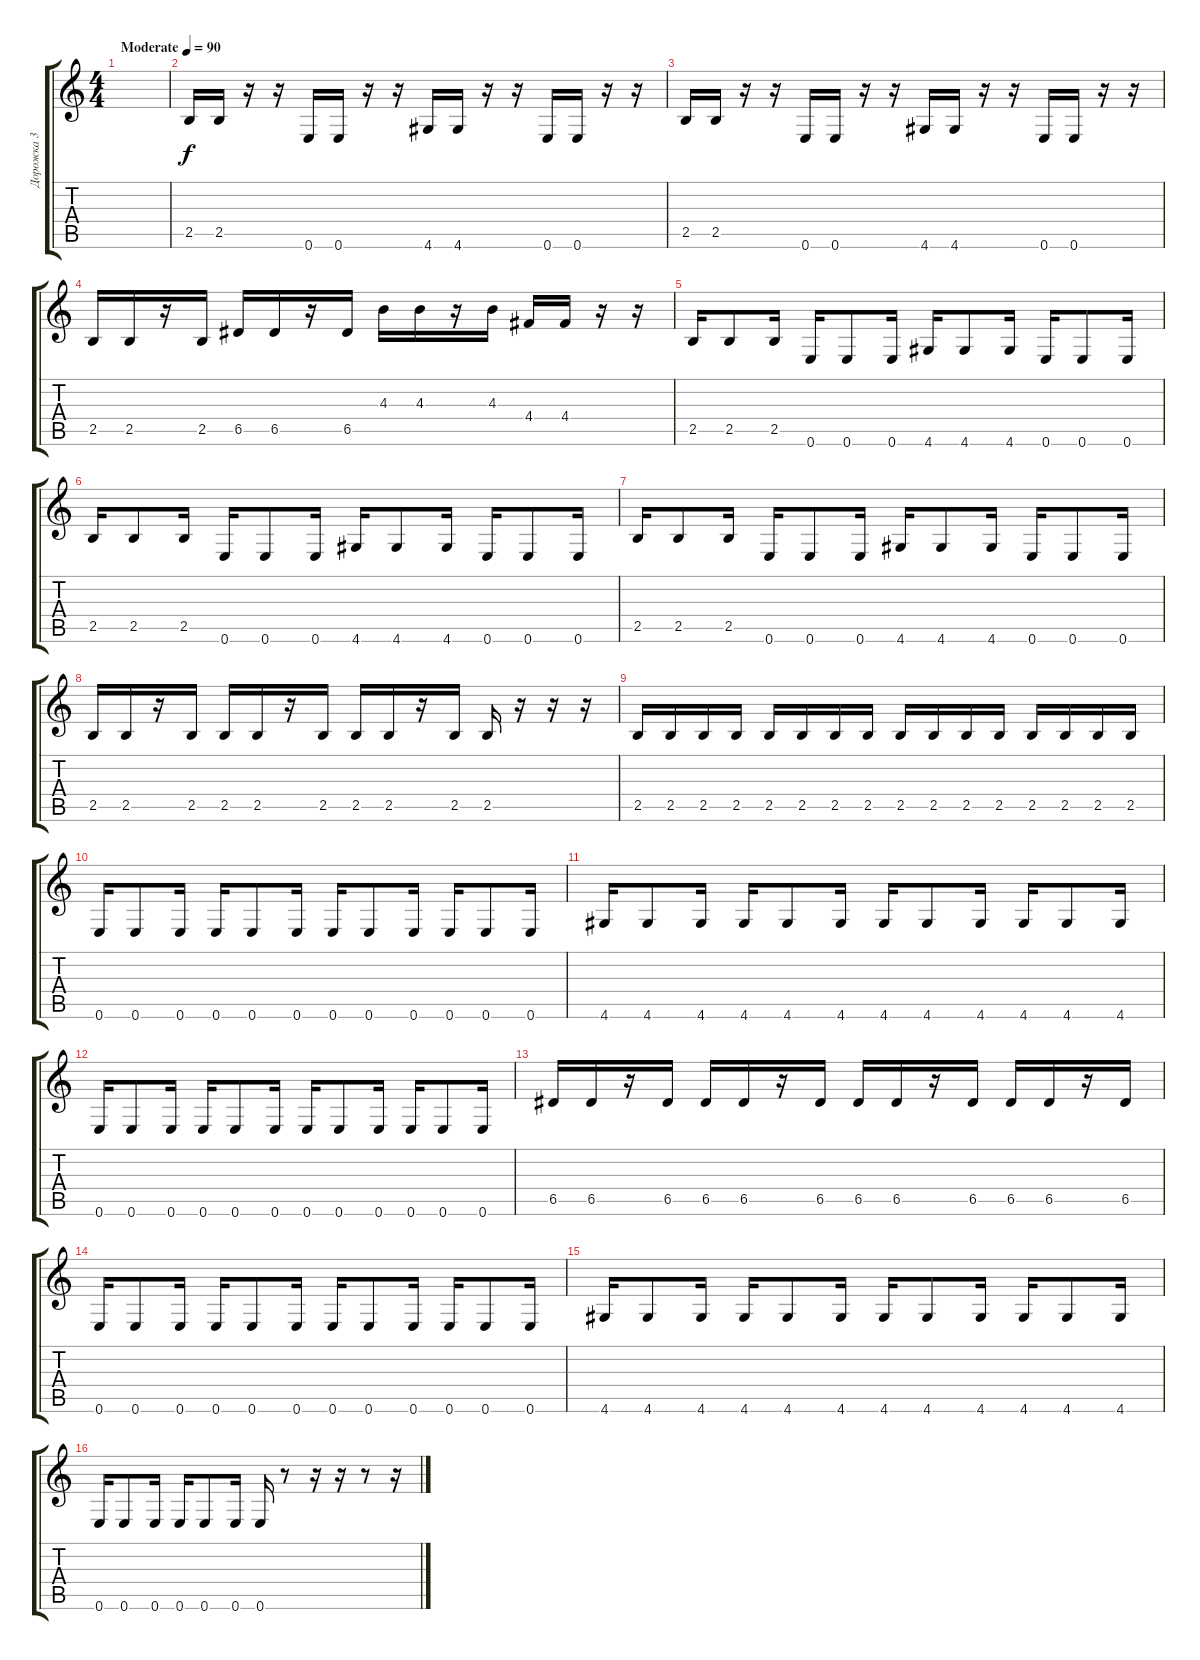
\track ("Дорожка 3" "Дорожка 3") {instrument electricbasspick}
\staff {score tabs}
\tuning (E4 B3 G3 D3 A2 E2) {hide}
\ts (4 4)
\tempo (90 "Moderate")
\clef g2
\ks c
|
2.5.16 2.5.16 r.16 r.16 0.6.16 0.6.16 r.16 r.16 4.6.16 4.6.16 r.16 r.16 0.6.16 0.6.16 r.16 r.16 |
2.5.16 2.5.16 r.16 r.16 0.6.16 0.6.16 r.16 r.16 4.6.16 4.6.16 r.16 r.16 0.6.16 0.6.16 r.16 r.16 |
2.5.16 2.5.16 r.16 2.5.16 6.5.16 6.5.16 r.16 6.5.16 4.3.16 4.3.16 r.16 4.3.16 4.4.16 4.4.16 r.16 r.16 |
2.5.16 2.5.8 2.5.16 0.6.16 0.6.8 0.6.16 4.6.16 4.6.8 4.6.16 0.6.16 0.6.8 0.6.16 |
2.5.16 2.5.8 2.5.16 0.6.16 0.6.8 0.6.16 4.6.16 4.6.8 4.6.16 0.6.16 0.6.8 0.6.16 |
2.5.16 2.5.8 2.5.16 0.6.16 0.6.8 0.6.16 4.6.16 4.6.8 4.6.16 0.6.16 0.6.8 0.6.16 |
2.5.16 2.5.16 r.16 2.5.16 2.5.16 2.5.16 r.16 2.5.16 2.5.16 2.5.16 r.16 2.5.16 2.5.16 r.16 r.16 r.16 |
2.5.16 2.5.16 2.5.16 2.5.16 2.5.16 2.5.16 2.5.16 2.5.16 2.5.16 2.5.16 2.5.16 2.5.16 2.5.16 2.5.16 2.5.16 2.5.16 |
0.6.16 0.6.8 0.6.16 0.6.16 0.6.8 0.6.16 0.6.16 0.6.8 0.6.16 0.6.16 0.6.8 0.6.16 |
4.6.16 4.6.8 4.6.16 4.6.16 4.6.8 4.6.16 4.6.16 4.6.8 4.6.16 4.6.16 4.6.8 4.6.16 |
0.6.16 0.6.8 0.6.16 0.6.16 0.6.8 0.6.16 0.6.16 0.6.8 0.6.16 0.6.16 0.6.8 0.6.16 |
6.5.16 6.5.16 r.16 6.5.16 6.5.16 6.5.16 r.16 6.5.16 6.5.16 6.5.16 r.16 6.5.16 6.5.16 6.5.16 r.16 6.5.16 |
0.6.16 0.6.8 0.6.16 0.6.16 0.6.8 0.6.16 0.6.16 0.6.8 0.6.16 0.6.16 0.6.8 0.6.16 |
4.6.16 4.6.8 4.6.16 4.6.16 4.6.8 4.6.16 4.6.16 4.6.8 4.6.16 4.6.16 4.6.8 4.6.16 |
0.6.16 0.6.8 0.6.16 0.6.16 0.6.8 0.6.16 0.6.16 r.8 r.16 r.16 r.8 r.16
